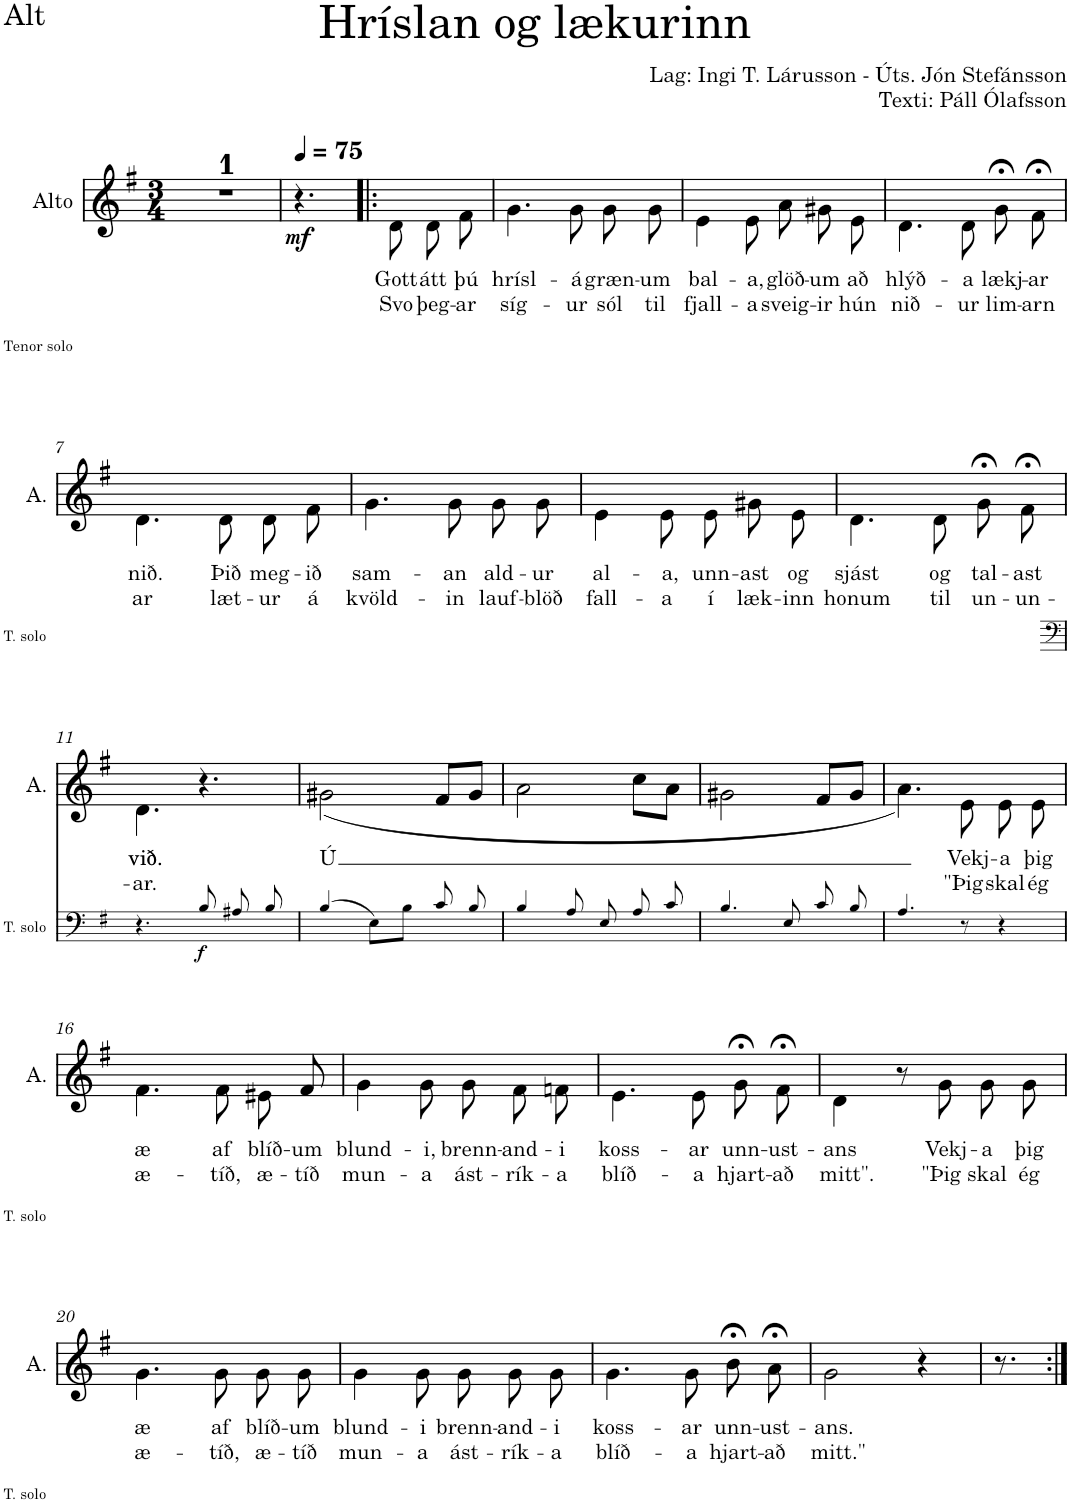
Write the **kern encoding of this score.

**kern	**dynam	**kern	**text	**text	**dynam
*part2	*part2	*part1	*part1	*part1	*part1
*staff2	*staff2	*staff1	*staff1	*staff1	*staff1
*I"Tenor solo	*	*I"Alto	*	*	*
*I'T. solo	*	*I'A.	*	*	*
*stria5	*	*	*	*	*
*clefGv2	*	*clefG2	*	*	*
*k[f#]	*	*k[f#]	*	*	*
*M3/4	*	*M3/4	*	*	*
=1	=1	=1	=1	=1	=1
2.r	.	2.r	.	.	.
=2	=2	=2	=2	=2	=2
*	*	*MM75	*	*	*
!	!	!	!	!	!LO:DY:b
2.r	.	4.r	.	.	mf
.	.	4.ryy	.	.	.
=3!|:	=3!|:	=3!|:	=3!|:	=3!|:	=3!|:
!	!	!	!LO:LY:b	!LO:LY:b	!
2.r	.	8d\	Gott	Svo	.
!	!	!	!LO:LY:b	!LO:LY:b	!
.	.	8d\	átt	þeg-	.
!	!	!	!LO:LY:b	!LO:LY:b	!
.	.	8f#\	þú	-ar	.
.	.	4.ryy	.	.	.
=4	=4	=4	=4	=4	=4
!	!	!	!LO:LY:b	!LO:LY:b	!
2.r	.	4.g\	hrísl-	síg-	.
!	!	!	!LO:LY:b	!LO:LY:b	!
.	.	8g\	-á	-ur	.
!	!	!	!LO:LY:b	!LO:LY:b	!
.	.	8g\	græn-	sól	.
!	!	!	!LO:LY:b	!LO:LY:b	!
.	.	8g\	-um	til	.
=5	=5	=5	=5	=5	=5
!	!	!	!LO:LY:b	!LO:LY:b	!
2.r	.	4e\	bal-	fjall-	.
!	!	!	!LO:LY:b	!LO:LY:b	!
.	.	8e\	-a,	-a	.
!	!	!	!LO:LY:b	!LO:LY:b	!
.	.	8a\	glöð-	sveig-	.
!	!	!	!LO:LY:b	!LO:LY:b	!
.	.	8g#X\	-um	-ir	.
!	!	!	!LO:LY:b	!LO:LY:b	!
.	.	8e\	að	hún	.
=6	=6	=6	=6	=6	=6
!	!	!	!LO:LY:b	!LO:LY:b	!
2.r	.	4.d\	hlýð-	nið-	.
!	!	!	!LO:LY:b	!LO:LY:b	!
.	.	8d\	-a	-ur	.
!	!	!	!LO:LY:b	!LO:LY:b	!
.	.	8g;<\	lækj-	lim-	.
!	!	!	!LO:LY:b	!LO:LY:b	!
.	.	8f#;<\	-ar	-arn	.
!!LO:LB:g=z
=7	=7	=7	=7	=7	=7
!	!	!	!LO:LY:b	!LO:LY:b	!
2.r	.	4.d\	nið.	-ar	.
!	!	!	!LO:LY:b	!LO:LY:b	!
.	.	8d\	Þið	læt-	.
!	!	!	!LO:LY:b	!LO:LY:b	!
.	.	8d\	meg-	-ur	.
!	!	!	!LO:LY:b	!LO:LY:b	!
.	.	8f#\	-ið	á	.
=8	=8	=8	=8	=8	=8
!	!	!	!LO:LY:b	!LO:LY:b	!
2.r	.	4.g\	sam-	kvöld-	.
!	!	!	!LO:LY:b	!LO:LY:b	!
.	.	8g\	-an	-in	.
!	!	!	!LO:LY:b	!LO:LY:b	!
.	.	8g\	ald-	lauf-	.
!	!	!	!LO:LY:b	!LO:LY:b	!
.	.	8g\	-ur	-blöð	.
=9	=9	=9	=9	=9	=9
!	!	!	!LO:LY:b	!LO:LY:b	!
2.r	.	4e\	al-	fall-	.
!	!	!	!LO:LY:b	!LO:LY:b	!
.	.	8e\	-a,	-a	.
!	!	!	!LO:LY:b	!LO:LY:b	!
.	.	8e\	unn-	í	.
!	!	!	!LO:LY:b	!LO:LY:b	!
.	.	8g#X\	-ast	læk-	.
!	!	!	!LO:LY:b	!LO:LY:b	!
.	.	8e\	og	-inn	.
=10	=10	=10	=10	=10	=10
!	!	!	!LO:LY:b	!LO:LY:b	!
2.r	.	4.d\	sjást	honum	.
!	!	!	!LO:LY:b	!LO:LY:b	!
.	.	8d\	og	til	.
!	!	!	!LO:LY:b	!LO:LY:b	!
.	.	8g;<\	tal-	un-	.
!	!	!	!LO:LY:b	!LO:LY:b	!
.	.	8f#;<\	-ast	-un-	.
!!LO:LB:g=z
=11	=11	=11	=11	=11	=11
*clefF4	*	*	*	*	*
!	!	!	!LO:LY:b	!LO:LY:b	!
4.r	.	4.d\	við.	-ar.	.
!	!LO:DY:b	!	!	!	!
8B/	f	4.r	.	.	.
8A#X/	.	.	.	.	.
8B/	.	.	.	.	.
=12	=12	=12	=12	=12	=12
!	!	!	!LO:LY:b	!	!
(>4B/	.	(<2g#X\	Ú	.	.
8E\L)	.	.	.	.	.
8B\J	.	.	.	.	.
8c/	.	8f#/L	.	.	.
8B/	.	8g#/J	.	.	.
=13	=13	=13	=13	=13	=13
4B/	.	2a\	.	.	.
8A/	.	.	.	.	.
8E/	.	.	.	.	.
8A/	.	8cc\L	.	.	.
8c/	.	8a\J	.	.	.
=14	=14	=14	=14	=14	=14
4.B/	.	2g#X\	.	.	.
8E/	.	.	.	.	.
8c/	.	8f#/L	.	.	.
8B/	.	8g#/J	.	.	.
=15	=15	=15	=15	=15	=15
4.A/	.	4.a\)	.	.	.
!	!	!	!LO:LY:b	!LO:LY:b	!
8r	.	8e\	Vekj-	"Þig	.
!	!	!	!LO:LY:b	!LO:LY:b	!
4r	.	8e\	-a	skal	.
!	!	!	!LO:LY:b	!LO:LY:b	!
.	.	8e\	þig	ég	.
!!LO:LB:g=z
=16	=16	=16	=16	=16	=16
!	!	!	!LO:LY:b	!LO:LY:b	!
2.r	.	4.f#\	æ	æ-	.
!	!	!	!LO:LY:b	!LO:LY:b	!
.	.	8f#\	af	-tíð,	.
!	!	!	!LO:LY:b	!LO:LY:b	!
.	.	8e#X\	blíð-	æ-	.
!	!	!	!LO:LY:b	!LO:LY:b	!
.	.	8f#/	-um	-tíð	.
=17	=17	=17	=17	=17	=17
!	!	!	!LO:LY:b	!LO:LY:b	!
2.r	.	4g\	blund-	mun-	.
!	!	!	!LO:LY:b	!LO:LY:b	!
.	.	8g\	-i,	-a	.
!	!	!	!LO:LY:b	!LO:LY:b	!
.	.	8g\	brenn-	ást-	.
!	!	!	!LO:LY:b	!LO:LY:b	!
.	.	8f#\	-and-	-rík-	.
!	!	!	!LO:LY:b	!LO:LY:b	!
.	.	8fn\	-i	-a	.
=18	=18	=18	=18	=18	=18
!	!	!	!LO:LY:b	!LO:LY:b	!
2.r	.	4.e\	koss-	blíð-	.
!	!	!	!LO:LY:b	!LO:LY:b	!
.	.	8e\	-ar	-a	.
!	!	!	!LO:LY:b	!LO:LY:b	!
.	.	8g;<\	unn-	hjart-	.
!	!	!	!LO:LY:b	!LO:LY:b	!
.	.	8f#;<\	-ust-	-að	.
=19	=19	=19	=19	=19	=19
!	!	!	!LO:LY:b	!LO:LY:b	!
2.r	.	4d\	-ans	mitt".	.
.	.	8r	.	.	.
!	!	!	!LO:LY:b	!LO:LY:b	!
.	.	8g\	Vekj-	"Þig	.
!	!	!	!LO:LY:b	!LO:LY:b	!
.	.	8g\	-a	skal	.
!	!	!	!LO:LY:b	!LO:LY:b	!
.	.	8g\	þig	ég	.
!!LO:LB:g=z
=20	=20	=20	=20	=20	=20
!	!	!	!LO:LY:b	!LO:LY:b	!
2.r	.	4.g\	æ	æ-	.
!	!	!	!LO:LY:b	!LO:LY:b	!
.	.	8g\	af	-tíð,	.
!	!	!	!LO:LY:b	!LO:LY:b	!
.	.	8g\	blíð-	æ-	.
!	!	!	!LO:LY:b	!LO:LY:b	!
.	.	8g\	-um	-tíð	.
=21	=21	=21	=21	=21	=21
!	!	!	!LO:LY:b	!LO:LY:b	!
2.r	.	4g\	blund-	mun-	.
!	!	!	!LO:LY:b	!LO:LY:b	!
.	.	8g\	-i	-a	.
!	!	!	!LO:LY:b	!LO:LY:b	!
.	.	8g\	brenn-	ást-	.
!	!	!	!LO:LY:b	!LO:LY:b	!
.	.	8g\	-and-	-rík-	.
!	!	!	!LO:LY:b	!LO:LY:b	!
.	.	8g\	-i	-a	.
=22	=22	=22	=22	=22	=22
!	!	!	!LO:LY:b	!LO:LY:b	!
2.r	.	4.g\	koss-	blíð-	.
!	!	!	!LO:LY:b	!LO:LY:b	!
.	.	8g\	-ar	-a	.
!	!	!	!LO:LY:b	!LO:LY:b	!
.	.	8b;<\	unn-	hjart-	.
!	!	!	!LO:LY:b	!LO:LY:b	!
.	.	8a;<\	-ust-	-að	.
=23	=23	=23	=23	=23	=23
!	!	!	!LO:LY:b	!LO:LY:b	!
2.r	.	2g\	-ans.	mitt."	.
.	.	4r	.	.	.
=24	=24	=24	=24	=24	=24
2.r	.	8.r	.	.	.
.	.	2ryy	.	.	.
.	.	16ryy	.	.	.
=:|!	=:|!	=:|!	=:|!	=:|!	=:|!
*-	*-	*-	*-	*-	*-
